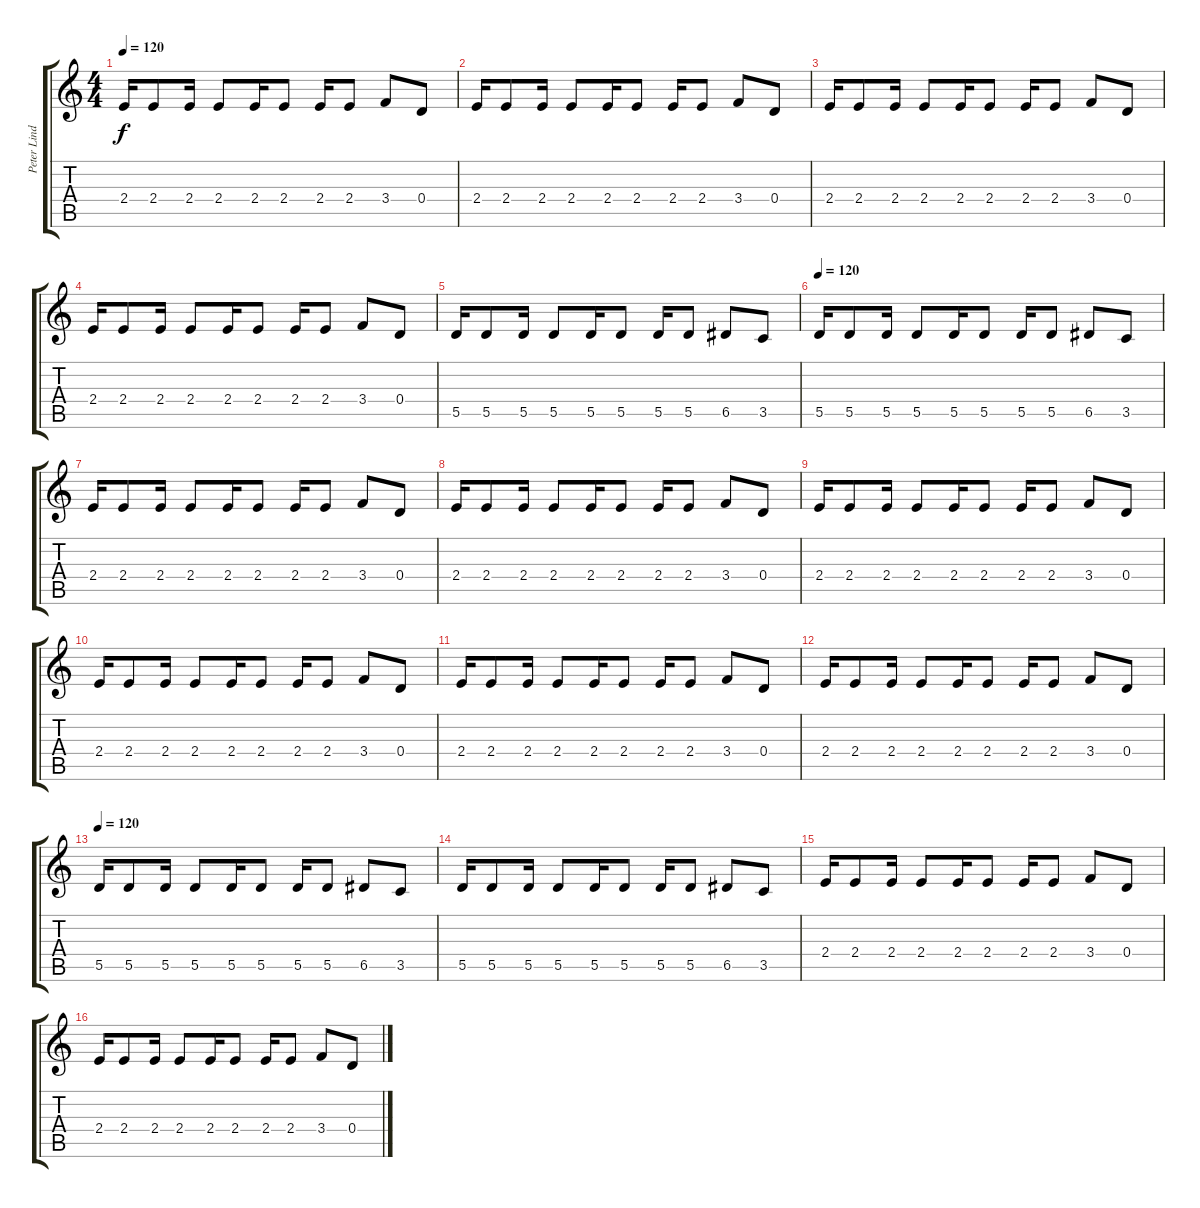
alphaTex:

\track ("Peter Lindgren" "Peter Lind") {instrument distortionguitar}
\staff {score tabs}
\tuning (E4 B3 G3 D3 A2 E2) {hide}
\ts (4 4)
\tempo 120
\clef g2
\ks c
2.4.16{dy f} 2.4.8 2.4.16 2.4.8 2.4.16 2.4.8 2.4.16 2.4.8 3.4.8 0.4.8 |
2.4.16 2.4.8 2.4.16 2.4.8 2.4.16 2.4.8 2.4.16 2.4.8 3.4.8 0.4.8 |
2.4.16 2.4.8 2.4.16 2.4.8 2.4.16 2.4.8 2.4.16 2.4.8 3.4.8 0.4.8 |
2.4.16 2.4.8 2.4.16 2.4.8 2.4.16 2.4.8 2.4.16 2.4.8 3.4.8 0.4.8 |
5.5.16 5.5.8 5.5.16 5.5.8 5.5.16 5.5.8 5.5.16 5.5.8 6.5.8 3.5.8 |
\tempo 120
5.5.16 5.5.8 5.5.16 5.5.8 5.5.16 5.5.8 5.5.16 5.5.8 6.5.8 3.5.8 |
2.4.16 2.4.8 2.4.16 2.4.8 2.4.16 2.4.8 2.4.16 2.4.8 3.4.8 0.4.8 |
2.4.16 2.4.8 2.4.16 2.4.8 2.4.16 2.4.8 2.4.16 2.4.8 3.4.8 0.4.8 |
2.4.16 2.4.8 2.4.16 2.4.8 2.4.16 2.4.8 2.4.16 2.4.8 3.4.8 0.4.8 |
2.4.16 2.4.8 2.4.16 2.4.8 2.4.16 2.4.8 2.4.16 2.4.8 3.4.8 0.4.8 |
2.4.16 2.4.8 2.4.16 2.4.8 2.4.16 2.4.8 2.4.16 2.4.8 3.4.8 0.4.8 |
2.4.16 2.4.8 2.4.16 2.4.8 2.4.16 2.4.8 2.4.16 2.4.8 3.4.8 0.4.8 |
\tempo 120
5.5.16 5.5.8 5.5.16 5.5.8 5.5.16 5.5.8 5.5.16 5.5.8 6.5.8 3.5.8 |
5.5.16 5.5.8 5.5.16 5.5.8 5.5.16 5.5.8 5.5.16 5.5.8 6.5.8 3.5.8 |
2.4.16 2.4.8 2.4.16 2.4.8 2.4.16 2.4.8 2.4.16 2.4.8 3.4.8 0.4.8 |
2.4.16 2.4.8 2.4.16 2.4.8 2.4.16 2.4.8 2.4.16 2.4.8 3.4.8 0.4.8
